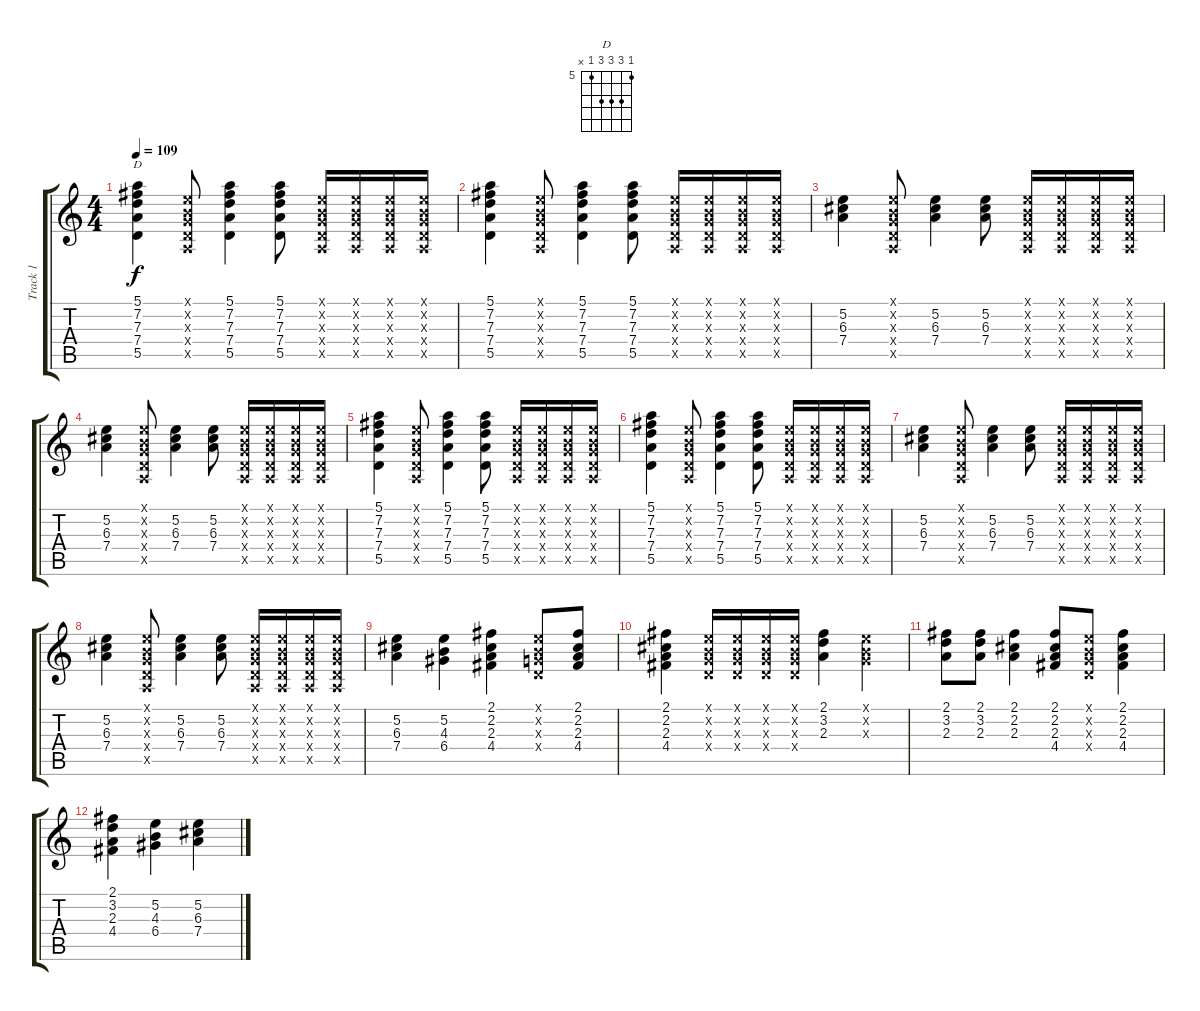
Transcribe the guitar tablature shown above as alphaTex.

\track ("Track 1" "Track 1") {instrument electricguitarjazz}
\staff {score tabs}
\tuning (E4 B3 G3 D3 A2 E2) {hide}
\chord ("D" 5 7 7 7 5 x) {firstfret 5}
\ts (4 4)
\tempo 109
\clef g2
\ks c
(5.1 7.2 7.3 7.4 5.5).4{ch "D" dy f instrument electricguitarjazz} (0.1{x} 0.2{x} 0.3{x} 0.4{x} 0.5{x}).8 (5.1 7.2 7.3 7.4 5.5).4 (5.1 7.2 7.3 7.4 5.5).8 (0.1{x} 0.2{x} 0.3{x} 0.4{x} 0.5{x}).16 (0.1{x} 0.2{x} 0.3{x} 0.4{x} 0.5{x}).16 (0.1{x} 0.2{x} 0.3{x} 0.4{x} 0.5{x}).16 (0.1{x} 0.2{x} 0.3{x} 0.4{x} 0.5{x}).16 |
(5.1 7.2 7.3 7.4 5.5).4 (0.1{x} 0.2{x} 0.3{x} 0.4{x} 0.5{x}).8 (5.1 7.2 7.3 7.4 5.5).4 (5.1 7.2 7.3 7.4 5.5).8 (0.1{x} 0.2{x} 0.3{x} 0.4{x} 0.5{x}).16 (0.1{x} 0.2{x} 0.3{x} 0.4{x} 0.5{x}).16 (0.1{x} 0.2{x} 0.3{x} 0.4{x} 0.5{x}).16 (0.1{x} 0.2{x} 0.3{x} 0.4{x} 0.5{x}).16 |
(5.2 6.3 7.4).4 (0.1{x} 0.2{x} 0.3{x} 0.4{x} 0.5{x}).8 (5.2 6.3 7.4).4 (5.2 6.3 7.4).8 (0.1{x} 0.2{x} 0.3{x} 0.4{x} 0.5{x}).16 (0.1{x} 0.2{x} 0.3{x} 0.4{x} 0.5{x}).16 (0.1{x} 0.2{x} 0.3{x} 0.4{x} 0.5{x}).16 (0.1{x} 0.2{x} 0.3{x} 0.4{x} 0.5{x}).16 |
(5.2 6.3 7.4).4 (0.1{x} 0.2{x} 0.3{x} 0.4{x} 0.5{x}).8 (5.2 6.3 7.4).4 (5.2 6.3 7.4).8 (0.1{x} 0.2{x} 0.3{x} 0.4{x} 0.5{x}).16 (0.1{x} 0.2{x} 0.3{x} 0.4{x} 0.5{x}).16 (0.1{x} 0.2{x} 0.3{x} 0.4{x} 0.5{x}).16 (0.1{x} 0.2{x} 0.3{x} 0.4{x} 0.5{x}).16 |
(5.1 7.2 7.3 7.4 5.5).4 (0.1{x} 0.2{x} 0.3{x} 0.4{x} 0.5{x}).8 (5.1 7.2 7.3 7.4 5.5).4 (5.1 7.2 7.3 7.4 5.5).8 (0.1{x} 0.2{x} 0.3{x} 0.4{x} 0.5{x}).16 (0.1{x} 0.2{x} 0.3{x} 0.4{x} 0.5{x}).16 (0.1{x} 0.2{x} 0.3{x} 0.4{x} 0.5{x}).16 (0.1{x} 0.2{x} 0.3{x} 0.4{x} 0.5{x}).16 |
(5.1 7.2 7.3 7.4 5.5).4 (0.1{x} 0.2{x} 0.3{x} 0.4{x} 0.5{x}).8 (5.1 7.2 7.3 7.4 5.5).4 (5.1 7.2 7.3 7.4 5.5).8 (0.1{x} 0.2{x} 0.3{x} 0.4{x} 0.5{x}).16 (0.1{x} 0.2{x} 0.3{x} 0.4{x} 0.5{x}).16 (0.1{x} 0.2{x} 0.3{x} 0.4{x} 0.5{x}).16 (0.1{x} 0.2{x} 0.3{x} 0.4{x} 0.5{x}).16 |
(5.2 6.3 7.4).4 (0.1{x} 0.2{x} 0.3{x} 0.4{x} 0.5{x}).8 (5.2 6.3 7.4).4 (5.2 6.3 7.4).8 (0.1{x} 0.2{x} 0.3{x} 0.4{x} 0.5{x}).16 (0.1{x} 0.2{x} 0.3{x} 0.4{x} 0.5{x}).16 (0.1{x} 0.2{x} 0.3{x} 0.4{x} 0.5{x}).16 (0.1{x} 0.2{x} 0.3{x} 0.4{x} 0.5{x}).16 |
(5.2 6.3 7.4).4 (0.1{x} 0.2{x} 0.3{x} 0.4{x} 0.5{x}).8 (5.2 6.3 7.4).4 (5.2 6.3 7.4).8 (0.1{x} 0.2{x} 0.3{x} 0.4{x} 0.5{x}).16 (0.1{x} 0.2{x} 0.3{x} 0.4{x} 0.5{x}).16 (0.1{x} 0.2{x} 0.3{x} 0.4{x} 0.5{x}).16 (0.1{x} 0.2{x} 0.3{x} 0.4{x} 0.5{x}).16 |
(5.2 6.3 7.4).4 (5.2 4.3 6.4).4 (2.1 2.2 2.3 4.4).4 (0.1{x} 0.2{x} 0.3{x} 0.4{x}).8 (2.1 2.2 2.3 4.4).8 |
(2.1 2.2 2.3 4.4).4 (0.1{x} 0.2{x} 0.3{x} 0.4{x}).16 (0.1{x} 0.2{x} 0.3{x} 0.4{x}).16 (0.1{x} 0.2{x} 0.3{x} 0.4{x}).16 (0.1{x} 0.2{x} 0.3{x} 0.4{x}).16 (2.1 3.2 2.3).4 (0.1{x} 0.2{x} 0.3{x}).4 |
(2.1 3.2 2.3).8 (2.1 3.2 2.3).8 (2.1 2.2 2.3).4 (2.1 2.2 2.3 4.4).8 (0.1{x} 0.2{x} 0.3{x} 0.4{x}).8 (2.1 2.2 2.3 4.4).4 |
(2.1 3.2 2.3 4.4).4 (5.2 4.3 6.4).4 (5.2 6.3 7.4).4
